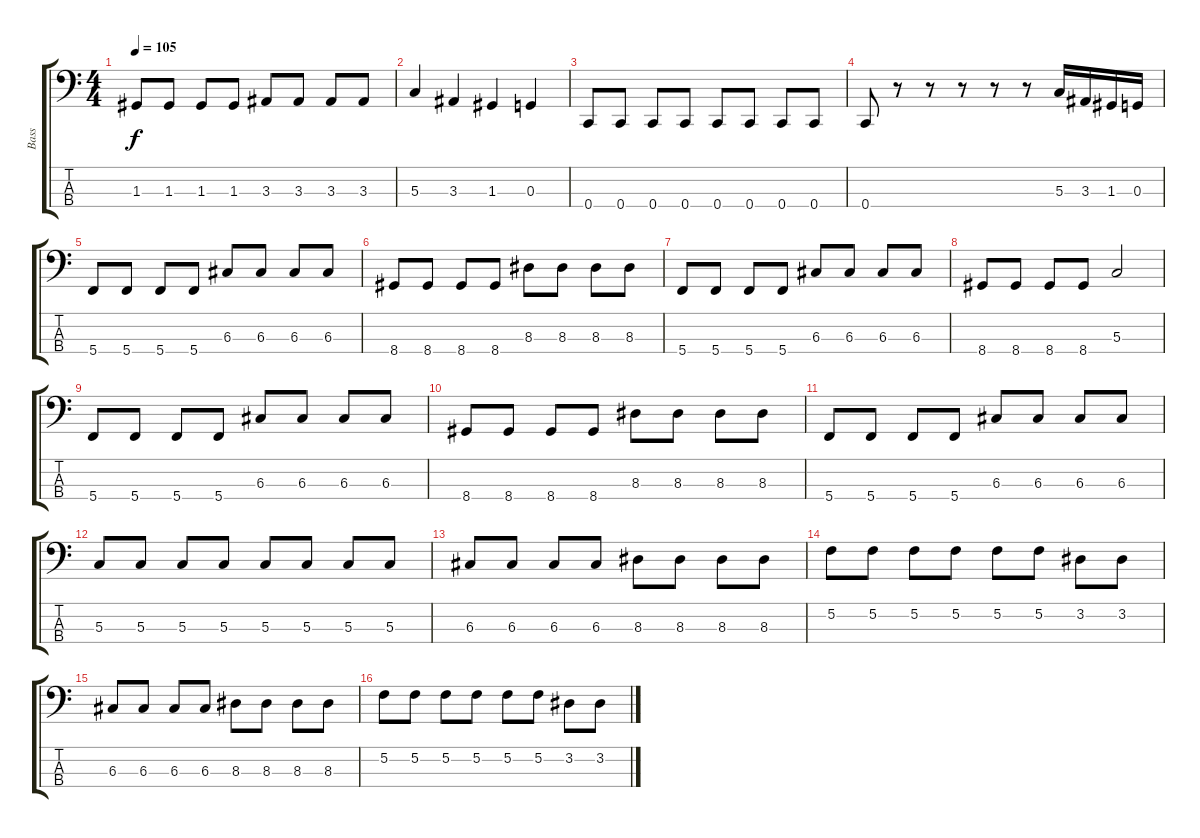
\track ("Bass" "Bass") {instrument electricbasspick}
\staff {score tabs}
\tuning (F2 C2 G1 C1) {hide}
\ts (4 4)
\tempo 105
\clef f4
\ks c
1.3.8{dy f} 1.3.8 1.3.8 1.3.8 3.3.8 3.3.8 3.3.8 3.3.8 |
5.3.4 3.3.4 1.3.4 0.3.4 |
0.4.8 0.4.8 0.4.8 0.4.8 0.4.8 0.4.8 0.4.8 0.4.8 |
0.4.8 r.8 r.8 r.8 r.8 r.8 5.3.16 3.3.16 1.3.16 0.3.16 |
5.4.8 5.4.8 5.4.8 5.4.8 6.3.8 6.3.8 6.3.8 6.3.8 |
8.4.8 8.4.8 8.4.8 8.4.8 8.3.8 8.3.8 8.3.8 8.3.8 |
5.4.8 5.4.8 5.4.8 5.4.8 6.3.8 6.3.8 6.3.8 6.3.8 |
8.4.8 8.4.8 8.4.8 8.4.8 5.3.2 |
5.4.8 5.4.8 5.4.8 5.4.8 6.3.8 6.3.8 6.3.8 6.3.8 |
8.4.8 8.4.8 8.4.8 8.4.8 8.3.8 8.3.8 8.3.8 8.3.8 |
5.4.8 5.4.8 5.4.8 5.4.8 6.3.8 6.3.8 6.3.8 6.3.8 |
5.3.8 5.3.8 5.3.8 5.3.8 5.3.8 5.3.8 5.3.8 5.3.8 |
6.3.8 6.3.8 6.3.8 6.3.8 8.3.8 8.3.8 8.3.8 8.3.8 |
5.2.8 5.2.8 5.2.8 5.2.8 5.2.8 5.2.8 3.2.8 3.2.8 |
6.3.8 6.3.8 6.3.8 6.3.8 8.3.8 8.3.8 8.3.8 8.3.8 |
5.2.8 5.2.8 5.2.8 5.2.8 5.2.8 5.2.8 3.2.8 3.2.8
